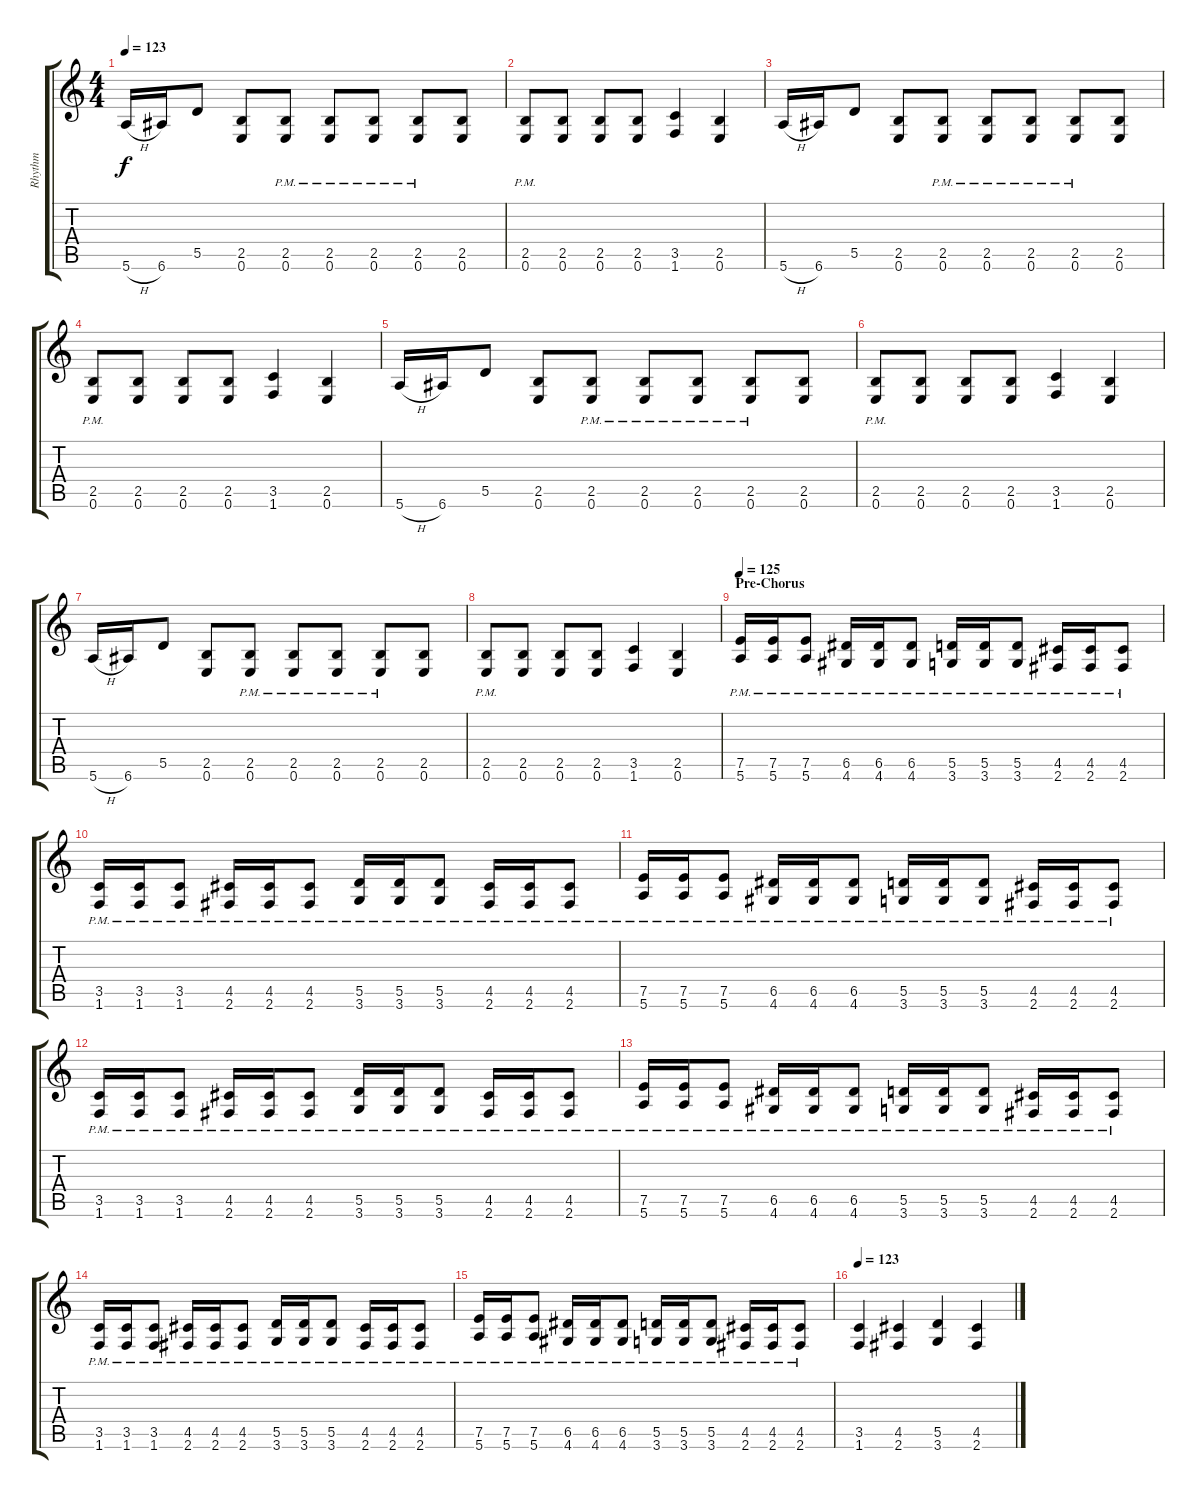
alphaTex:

\track ("Rhythm" "Rhythm") {instrument distortionguitar}
\staff {score tabs}
\tuning (E4 B3 G3 D3 A2 E2) {hide}
\ts (4 4)
\tempo 123
\clef g2
\ks c
5.6{h}.16{dy f} 6.6.16 5.5.8 (2.5 0.6).8 (2.5{pm} 0.6{pm}).8 (2.5{pm} 0.6{pm}).8 (2.5{pm} 0.6{pm}).8 (2.5{pm} 0.6{pm}).8 (2.5 0.6).8 |
(2.5{pm} 0.6{pm}).8 (2.5 0.6).8 (2.5 0.6).8 (2.5 0.6).8 (3.5 1.6).4 (2.5 0.6).4 |
5.6{h}.16 6.6.16 5.5.8 (2.5 0.6).8 (2.5{pm} 0.6{pm}).8 (2.5{pm} 0.6{pm}).8 (2.5{pm} 0.6{pm}).8 (2.5{pm} 0.6{pm}).8 (2.5 0.6).8 |
(2.5{pm} 0.6{pm}).8 (2.5 0.6).8 (2.5 0.6).8 (2.5 0.6).8 (3.5 1.6).4 (2.5 0.6).4 |
5.6{h}.16 6.6.16 5.5.8 (2.5 0.6).8 (2.5{pm} 0.6{pm}).8 (2.5{pm} 0.6{pm}).8 (2.5{pm} 0.6{pm}).8 (2.5{pm} 0.6{pm}).8 (2.5 0.6).8 |
(2.5{pm} 0.6{pm}).8 (2.5 0.6).8 (2.5 0.6).8 (2.5 0.6).8 (3.5 1.6).4 (2.5 0.6).4 |
5.6{h}.16 6.6.16 5.5.8 (2.5 0.6).8 (2.5{pm} 0.6{pm}).8 (2.5{pm} 0.6{pm}).8 (2.5{pm} 0.6{pm}).8 (2.5{pm} 0.6{pm}).8 (2.5 0.6).8 |
(2.5{pm} 0.6{pm}).8 (2.5 0.6).8 (2.5 0.6).8 (2.5 0.6).8 (3.5 1.6).4 (2.5 0.6).4 |
\section ("" "Pre-Chorus")
\tempo 125
(7.5{pm} 5.6{pm}).16 (7.5{pm} 5.6{pm}).16 (7.5{pm} 5.6{pm}).8 (6.5{pm} 4.6{pm}).16 (6.5{pm} 4.6{pm}).16 (6.5{pm} 4.6{pm}).8 (5.5{pm} 3.6{pm}).16 (5.5{pm} 3.6{pm}).16 (5.5{pm} 3.6{pm}).8 (4.5{pm} 2.6{pm}).16 (4.5{pm} 2.6{pm}).16 (4.5{pm} 2.6{pm}).8 |
(3.5{pm} 1.6{pm}).16 (3.5{pm} 1.6{pm}).16 (3.5{pm} 1.6{pm}).8 (4.5{pm} 2.6{pm}).16 (4.5{pm} 2.6{pm}).16 (4.5{pm} 2.6{pm}).8 (5.5{pm} 3.6{pm}).16 (5.5{pm} 3.6{pm}).16 (5.5{pm} 3.6{pm}).8 (4.5{pm} 2.6{pm}).16 (4.5{pm} 2.6{pm}).16 (4.5{pm} 2.6{pm}).8 |
(7.5{pm} 5.6{pm}).16 (7.5{pm} 5.6{pm}).16 (7.5{pm} 5.6{pm}).8 (6.5{pm} 4.6{pm}).16 (6.5{pm} 4.6{pm}).16 (6.5{pm} 4.6{pm}).8 (5.5{pm} 3.6{pm}).16 (5.5{pm} 3.6{pm}).16 (5.5{pm} 3.6{pm}).8 (4.5{pm} 2.6{pm}).16 (4.5{pm} 2.6{pm}).16 (4.5{pm} 2.6{pm}).8 |
(3.5{pm} 1.6{pm}).16 (3.5{pm} 1.6{pm}).16 (3.5{pm} 1.6{pm}).8 (4.5{pm} 2.6{pm}).16 (4.5{pm} 2.6{pm}).16 (4.5{pm} 2.6{pm}).8 (5.5{pm} 3.6{pm}).16 (5.5{pm} 3.6{pm}).16 (5.5{pm} 3.6{pm}).8 (4.5{pm} 2.6{pm}).16 (4.5{pm} 2.6{pm}).16 (4.5{pm} 2.6{pm}).8 |
(7.5{pm} 5.6{pm}).16 (7.5{pm} 5.6{pm}).16 (7.5{pm} 5.6{pm}).8 (6.5{pm} 4.6{pm}).16 (6.5{pm} 4.6{pm}).16 (6.5{pm} 4.6{pm}).8 (5.5{pm} 3.6{pm}).16 (5.5{pm} 3.6{pm}).16 (5.5{pm} 3.6{pm}).8 (4.5{pm} 2.6{pm}).16 (4.5{pm} 2.6{pm}).16 (4.5{pm} 2.6{pm}).8 |
(3.5{pm} 1.6{pm}).16 (3.5{pm} 1.6{pm}).16 (3.5{pm} 1.6{pm}).8 (4.5{pm} 2.6{pm}).16 (4.5{pm} 2.6{pm}).16 (4.5{pm} 2.6{pm}).8 (5.5{pm} 3.6{pm}).16 (5.5{pm} 3.6{pm}).16 (5.5{pm} 3.6{pm}).8 (4.5{pm} 2.6{pm}).16 (4.5{pm} 2.6{pm}).16 (4.5{pm} 2.6{pm}).8 |
(7.5{pm} 5.6{pm}).16 (7.5{pm} 5.6{pm}).16 (7.5{pm} 5.6{pm}).8 (6.5{pm} 4.6{pm}).16 (6.5{pm} 4.6{pm}).16 (6.5{pm} 4.6{pm}).8 (5.5{pm} 3.6{pm}).16 (5.5{pm} 3.6{pm}).16 (5.5{pm} 3.6{pm}).8 (4.5{pm} 2.6{pm}).16 (4.5{pm} 2.6{pm}).16 (4.5{pm} 2.6{pm}).8 |
\tempo 123
(3.5 1.6).4 (4.5 2.6).4 (5.5 3.6).4 (4.5 2.6).4
